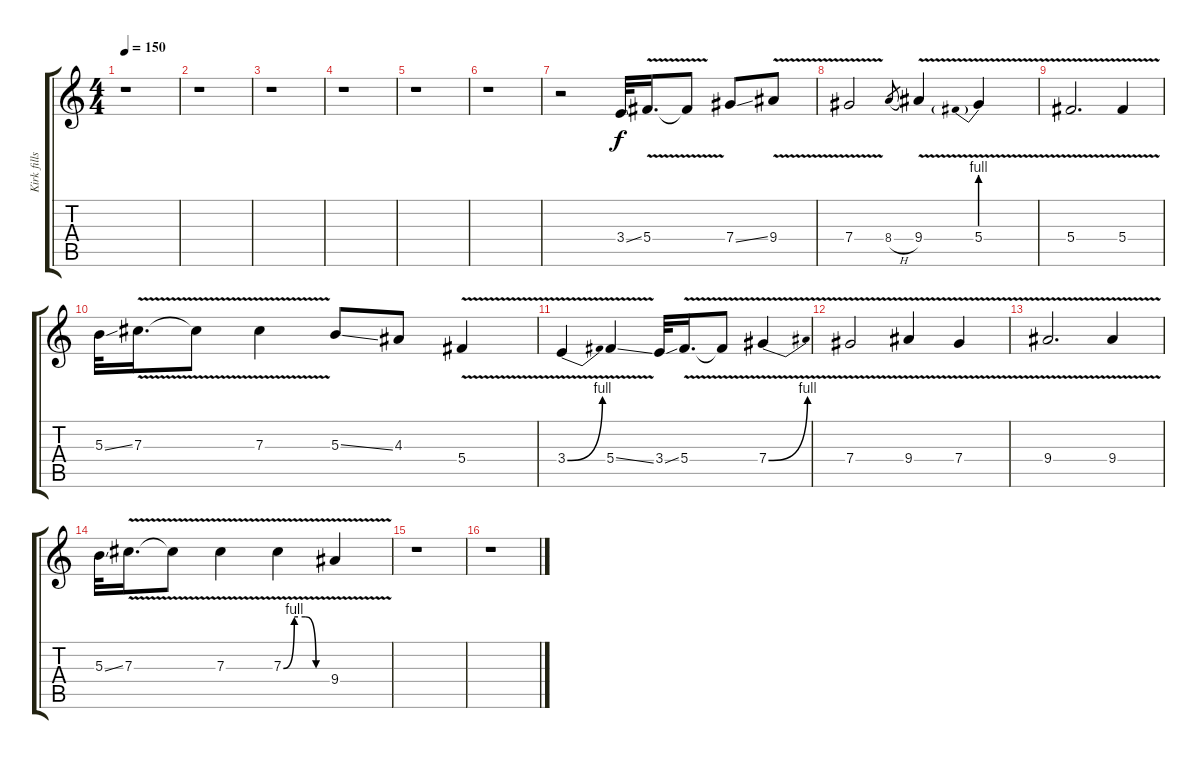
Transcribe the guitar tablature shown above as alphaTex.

\track ("Kirk fills" "Kirk fills") {instrument distortionguitar}
\staff {score tabs}
\tuning (Eb4 Bb3 Gb3 Db3 Ab2 Eb2) {hide}
\ts (4 4)
\tempo 150
\clef g2
\ks c
r.1{dy mp} |
r.1 |
r.1 |
r.1 |
r.1 |
r.1 |
r.2 3.4{ss}.32{dy f} 5.4{v}.16{d} 5.4{t}.8 7.4{ss}.8 9.4{v}.8 |
7.4{v}.2 8.4{h}.8{gr} 9.4{v}.4 5.4{be (prebend 0 4 60 4) v}.4 |
5.4{v}.2{d} 5.4{v}.4 |
5.3{ss}.32 7.3{v}.16{d} 7.3{t}.8 7.3{v}.4 5.3{ss}.8 4.3.8 5.4{v}.4 |
3.4{be (bend 0 0 60 4) v}.4 5.4{v ss}.4 3.4{ss}.32 5.4{v}.16{d} 5.4{t}.8 7.4{be (bend 0 0 60 4) v}.4 |
7.4{v}.2 9.4{v}.4 7.4{v}.4 |
9.4{v}.2{d} 9.4{v}.4 |
5.3{ss}.32 7.3{v}.16{d} 7.3{t}.8 7.3{v}.4 7.3{be (custom 0 0 15 4 30 4 45 0 60 0) v}.4 9.4{v}.4 |
r.1 |
r.1
